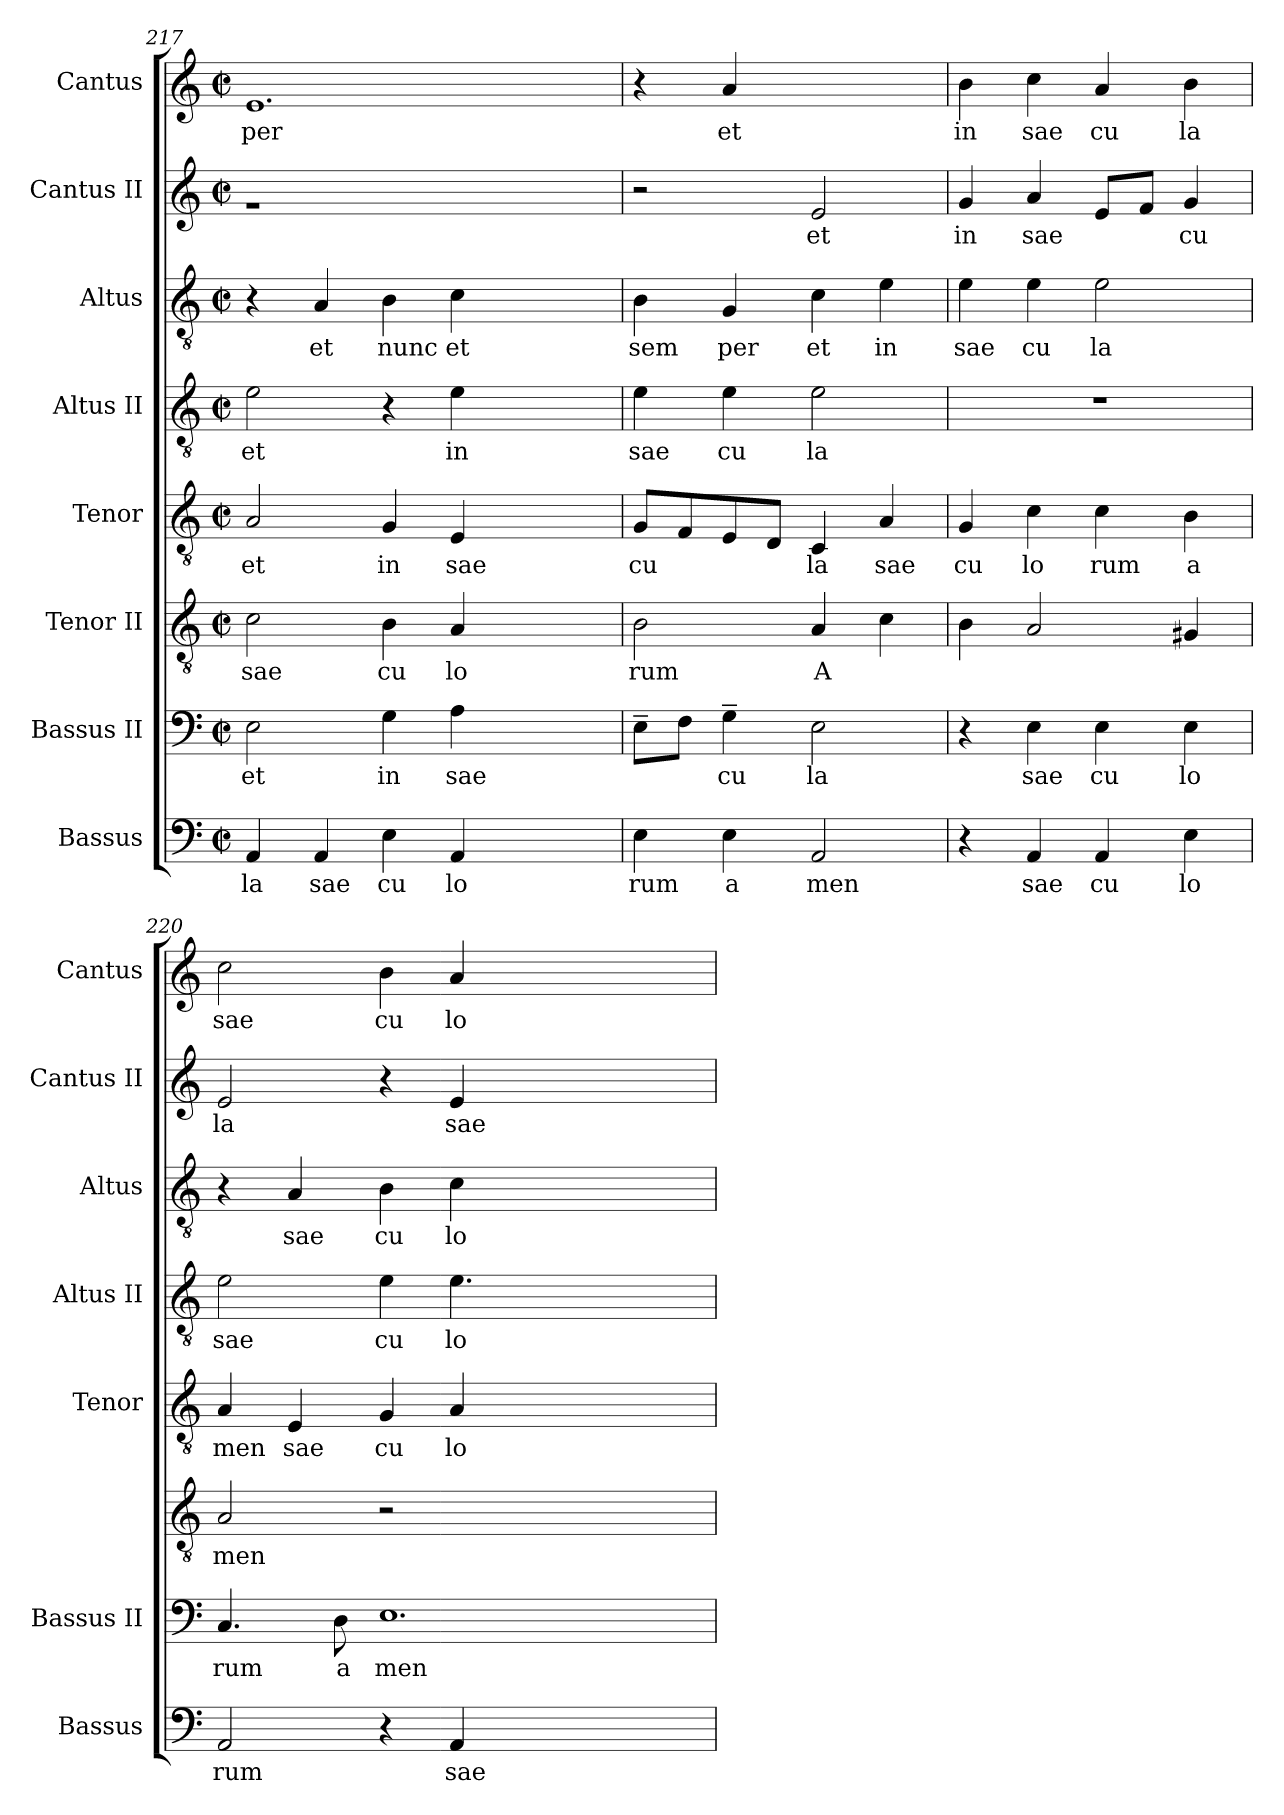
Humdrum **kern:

**kern	**text	**kern	**text	**kern	**text	**kern	**text	**kern	**text	**kern	**text	**kern	**text	**kern	**text
*part8	*part8	*part7	*part7	*part6	*part6	*part5	*part5	*part4	*part4	*part3	*part3	*part2	*part2	*part1	*part1
*staff8	*staff8	*staff7	*staff7	*staff6	*staff6	*staff5	*staff5	*staff4	*staff4	*staff3	*staff3	*staff2	*staff2	*staff1	*staff1
*I"Bassus	*	*I"Bassus II	*	*I"Tenor II	*	*I"Tenor	*	*I"Altus II	*	*I"Altus	*	*I"Cantus II	*	*I"Cantus	*
*I'Bassus	*	*I'Bassus II	*	*	*	*I'Tenor	*	*I'Altus II	*	*I'Altus	*	*I'Cantus II	*	*I'Cantus	*
*clefF4	*	*clefF4	*	*clefGv2	*	*clefGv2	*	*clefGv2	*	*clefGv2	*	*clefG2	*	*clefG2	*
*k[]	*	*	*	*	*	*k[]	*	*	*	*	*	*	*	*	*
*C:	*	*	*	*	*	*C:	*	*	*	*	*	*	*	*	*
*M2/2	*	*M2/2	*	*M2/2	*	*M2/2	*	*M2/2	*	*M2/2	*	*M2/2	*	*M2/2	*
*met(c|)	*	*met(c|)	*	*met(c|)	*	*met(c|)	*	*met(c|)	*	*met(c|)	*	*met(c|)	*	*met(c|)	*
=217	=217	=217	=217	=217	=217	=217	=217	=217	=217	=217	=217	=217	=217	=217	=217
!	!LO:LY:b:cj	!	!LO:LY:b:cj	!	!LO:LY:b:cj	!	!LO:LY:b:cj	!	!LO:LY:b:cj	!	!	!LO:N:vis=1	!	!	!LO:LY:b:cj
4AA/	la	2E\	et	2c\	sae	2A/	et	2e\	et	4r	.	1ra	.	1.e	per
!	!LO:LY:b:cj	!	!	!	!	!	!	!	!	!	!LO:LY:b:cj	!	!	!	!
4AA/	sae	.	.	.	.	.	.	.	.	4A/	et	.	.	.	.
!	!LO:LY:b:cj	!	!LO:LY:b:cj	!	!LO:LY:b:cj	!	!LO:LY:b:cj	!	!	!	!LO:LY:b:cj	!	!	!	!
4E\	cu	4G\	in	4B\	cu	4G/	in	4r	.	4B\	nunc	.	.	.	.
!	!LO:LY:b:cj	!	!LO:LY:b	!	!LO:LY:b:cj	!	!LO:LY:b:cj	!	!LO:LY:b:cj	!	!LO:LY:b:cj	!	!	!	!
4AA/	lo	4A\	sae	4A/	lo	4E/	sae	4e\	in	4c\	et	.	.	.	.
2ryy	.	2ryy	.	2ryy	.	2ryy	.	2ryy	.	2ryy	.	2ryy	.	.	.
=218	=218	=218	=218	=218	=218	=218	=218	=218	=218	=218	=218	=218	=218	=218	=218
!	!LO:LY:b:cj	!	!	!	!LO:LY:b:cj	!	!LO:LY:b:cj	!	!LO:LY:b:cj	!	!LO:LY:b:cj	!	!	!	!
4E\	rum	8E~>\L	.	2B\	rum	8G/L	cu	4e\	sae	4B\	sem	2r	.	4r	.
.	.	8F\J	.	.	.	8F/	.	.	.	.	.	.	.	.	.
!	!LO:LY:b:cj	!	!LO:LY:b:cj	!	!	!	!	!	!LO:LY:b:cj	!	!LO:LY:b:cj	!	!	!	!LO:LY:b:cj
4E\	a	4G~>\	cu	.	.	8E/	.	4e\	cu	4G/	per	.	.	4a/	et
.	.	.	.	.	.	8D/J	.	.	.	.	.	.	.	.	.
!	!LO:LY:b:cj	!	!LO:LY:b:cj	!	!LO:LY:b:cj	!	!LO:LY:b:cj	!	!LO:LY:b:cj	!	!LO:LY:b:cj	!	!LO:LY:b:cj	!	!
2AA/	men	2E\	la	4A/	A	4C/	la	2e\	la	4c\	et	2e/	et	2ryy	.
!	!	!	!	!	!	!	!LO:LY:b:cj	!	!	!	!LO:LY:b:cj	!	!	!	!
.	.	.	.	4c\	.	4A/	sae	.	.	4e\	in	.	.	.	.
=219	=219	=219	=219	=219	=219	=219	=219	=219	=219	=219	=219	=219	=219	=219	=219
!	!	!	!	!	!	!	!LO:LY:b:cj	!	!	!	!LO:LY:b:cj	!	!LO:LY:b:cj	!	!LO:LY:b:cj
4r	.	4r	.	4B\	.	4G/	cu	1r	.	4e\	sae	4g/	in	4b\	in
!	!LO:LY:b:cj	!	!LO:LY:b:cj	!	!	!	!LO:LY:b:cj	!	!	!	!LO:LY:b:cj	!	!LO:LY:b	!	!LO:LY:b:cj
4AA/	sae	4E\	sae	2A/	.	4c\	lo	.	.	4e\	cu	4a/	sae	4cc\	sae
!	!LO:LY:b:cj	!	!LO:LY:b:cj	!	!	!	!LO:LY:b:cj	!	!	!	!LO:LY:b:cj	!	!	!	!LO:LY:b:cj
4AA/	cu	4E\	cu	.	.	4c\	rum	.	.	2e\	la	8e/L	.	4a/	cu
.	.	.	.	.	.	.	.	.	.	.	.	8f/J	.	.	.
!	!LO:LY:b:cj	!	!LO:LY:b:cj	!	!	!	!LO:LY:b:cj	!	!	!	!	!	!LO:LY:b:cj	!	!LO:LY:b:cj
4E\	lo	4E\	lo	4G#/	.	4B\	a	.	.	.	.	4g/	cu	4b\	la
=220	=220	=220	=220	=220	=220	=220	=220	=220	=220	=220	=220	=220	=220	=220	=220
!	!LO:LY:b:cj	!	!LO:LY:b:cj	!	!LO:LY:b:cj	!	!LO:LY:b:cj	!	!LO:LY:b:cj	!	!	!	!LO:LY:b:cj	!	!LO:LY:b:cj
2AA/	rum	4.C/	rum	2A/	men	4A/	men	2e\	sae	4r	.	2e/	la	2cc\	sae
!	!	!	!	!	!	!	!LO:LY:b:cj	!	!	!	!LO:LY:b:cj	!	!	!	!
.	.	.	.	.	.	4E/	sae	.	.	4A/	sae	.	.	.	.
!	!	!	!LO:LY:b:cj	!	!	!	!	!	!	!	!	!	!	!	!
.	.	8D\	a	.	.	.	.	.	.	.	.	.	.	.	.
!	!	!	!LO:LY:b:cj	!	!	!	!LO:LY:b:cj	!	!LO:LY:b:cj	!	!LO:LY:b:cj	!	!	!	!LO:LY:b:cj
4r	.	1.E	men	2r	.	4G/	cu	4e\	cu	4B\	cu	4r	.	4b\	cu
!	!LO:LY:b:cj	!	!	!	!	!	!LO:LY:b:cj	!	!LO:LY:b:cj	!	!LO:LY:b:cj	!	!LO:LY:b:cj	!	!LO:LY:b:cj
4AA/	sae	.	.	.	.	4A/	lo	4.e\	lo	4c\	lo	4e/	sae	4a/	lo
1ryy	.	.	.	1ryy	.	1ryy	.	.	.	1ryy	.	1ryy	.	1ryy	.
.	.	.	.	.	.	.	.	2..ryy	.	.	.	.	.	.	.
=	=	=	=	=	=	=	=	=	=	=	=	=	=	=	=
*-	*-	*-	*-	*-	*-	*-	*-	*-	*-	*-	*-	*-	*-	*-	*-
